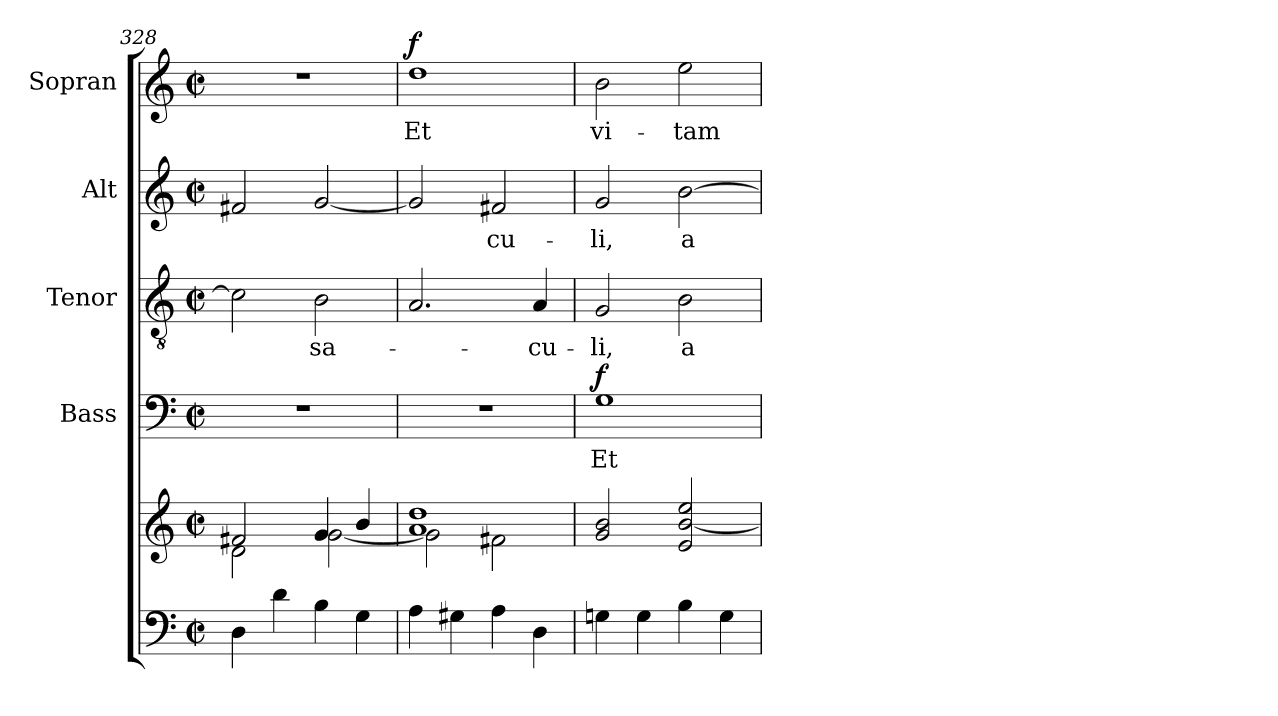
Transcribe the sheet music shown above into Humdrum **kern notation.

**kern	**kern	**kern	**text	**dynam	**kern	**text	**kern	**text	**kern	**text	**dynam
*part5	*part5	*part4	*part4	*part4	*part3	*part3	*part2	*part2	*part1	*part1	*part1
*staff6	*staff5	*staff4	*staff4	*staff4	*staff3	*staff3	*staff2	*staff2	*staff1	*staff1	*staff1
*	*	*I"Bass	*	*	*I"Tenor	*	*I"Alt	*	*I"Sopran	*	*
*	*	*I'B.	*	*	*I'T.	*	*I'A.	*	*I'S.	*	*
*clefF4	*clefG2	*clefF4	*	*	*clefGv2	*	*clefG2	*	*clefG2	*	*
*k[]	*k[]	*k[]	*	*	*k[]	*	*k[]	*	*k[]	*	*
*C:	*C:	*C:	*	*	*C:	*	*C:	*	*C:	*	*
*M2/2	*M2/2	*M2/2	*	*	*M2/2	*	*M2/2	*	*M2/2	*	*
*met(c|)	*met(c|)	*met(c|)	*	*	*met(c|)	*	*met(c|)	*	*met(c|)	*	*
=328	=328	=328	=328	=328	=328	=328	=328	=328	=328	=328	=328
*	*^	*	*	*	*	*	*	*	*	*	*
4D\	2f#X/	2d\	1r	.	.	2c\]	.	2f#X/	.	1r	.	.
4d\	.	.	.	.	.	.	.	.	.	.	.	.
!	!	!	!	!	!	!	!LO:LY:b	!	!	!	!	!
4B\	4g/	[<2g\	.	.	.	2B\	sa-	[2g/	.	.	.	.
4G\	4b/	.	.	.	.	.	.	.	.	.	.	.
!!LO:PB:g=z
=329	=329	=329	=329	=329	=329	=329	=329	=329	=329	=329	=329	=329
!	!	!	!	!	!	!	!	!	!	!	!LO:LY:b	!LO:DY:a
4A\	1a 1dd	2g\]	1r	.	.	2.A/	.	2g/]	.	1dd	Et	f
4G#X\	.	.	.	.	.	.	.	.	.	.	.	.
!	!	!	!	!	!	!	!	!	!LO:LY:b	!	!	!
4A\	.	2f#X\	.	.	.	.	.	2f#X/	-cu-	.	.	.
!	!	!	!	!	!	!	!LO:LY:b	!	!	!	!	!
4D\	.	.	.	.	.	4A/	-cu-	.	.	.	.	.
*	*v	*v	*	*	*	*	*	*	*	*	*	*
=330	=330	=330	=330	=330	=330	=330	=330	=330	=330	=330	=330
!	!	!	!LO:LY:b	!LO:DY:a	!	!LO:LY:b	!	!LO:LY:b	!	!LO:LY:b	!
4Gn\	2g/ 2b/	1G	Et	f	2G/	-li,	2g/	-li,	2b\	vi-	.
4G\	.	.	.	.	.	.	.	.	.	.	.
!	!	!	!	!	!	!LO:LY:b	!	!LO:LY:b	!	!LO:LY:b	!
4B\	2e/ [<2b/ 2ee/	.	.	.	2B\	a-	[2b\	a-	2ee\	-tam	.
4G\	.	.	.	.	.	.	.	.	.	.	.
=	=	=	=	=	=	=	=	=	=	=	=
*-	*-	*-	*-	*-	*-	*-	*-	*-	*-	*-	*-
